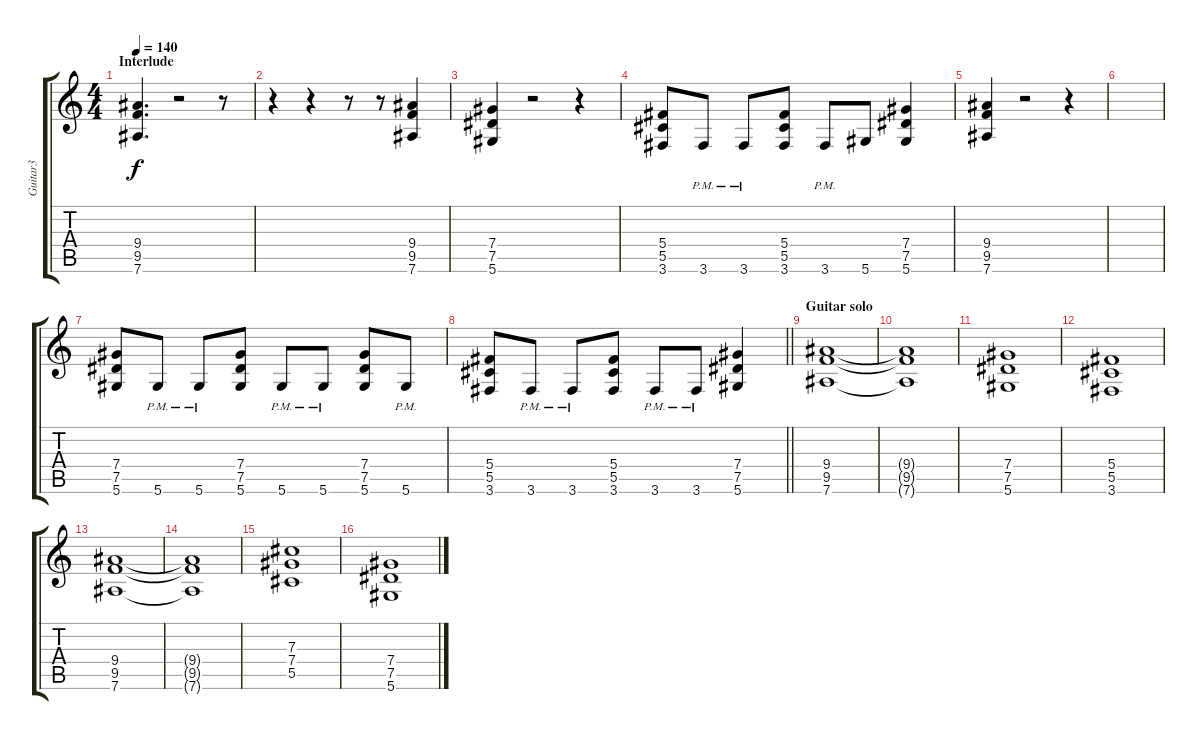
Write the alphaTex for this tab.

\track ("Guitar3" "Guitar3") {instrument distortionguitar}
\staff {score tabs}
\tuning (Eb4 Bb3 Gb3 Db3 Ab2 Eb2) {hide}
\ts (4 4)
\section ("" "Interlude")
\tempo 140
\clef g2
\ks c
(9.4 9.5 7.6).4{d dy f} r.2 r.8 |
r.4 r.4 r.8 r.8 (9.4 9.5 7.6).4 |
(7.4 7.5 5.6).4 r.2 r.4 |
(5.4 5.5 3.6).8 3.6{pm}.8 3.6{pm}.8 (5.4 5.5 3.6).8 3.6{pm}.8 5.6.8 (7.4 7.5 5.6).4 |
(9.4 9.5 7.6).4 r.2 r.4 |
|
(7.4 7.5 5.6).8 5.6{pm}.8 5.6{pm}.8 (7.4 7.5 5.6).8 5.6{pm}.8 5.6{pm}.8 (7.4 7.5 5.6).8 5.6{pm}.8 |
\barLineRight lightlight
(5.4 5.5 3.6).8 3.6{pm}.8 3.6{pm}.8 (5.4 5.5 3.6).8 3.6{pm}.8 3.6{pm}.8 (7.4 7.5 5.6).4 |
\section ("" "Guitar solo")
(9.4 9.5 7.6).1 |
(9.4{t} 9.5{t} 7.6{t}).1 |
(7.4 7.5 5.6).1 |
(5.4 5.5 3.6).1 |
(9.4 9.5 7.6).1 |
(9.4{t} 9.5{t} 7.6{t}).1 |
(7.3 7.4 5.5).1 |
(7.4 7.5 5.6).1
